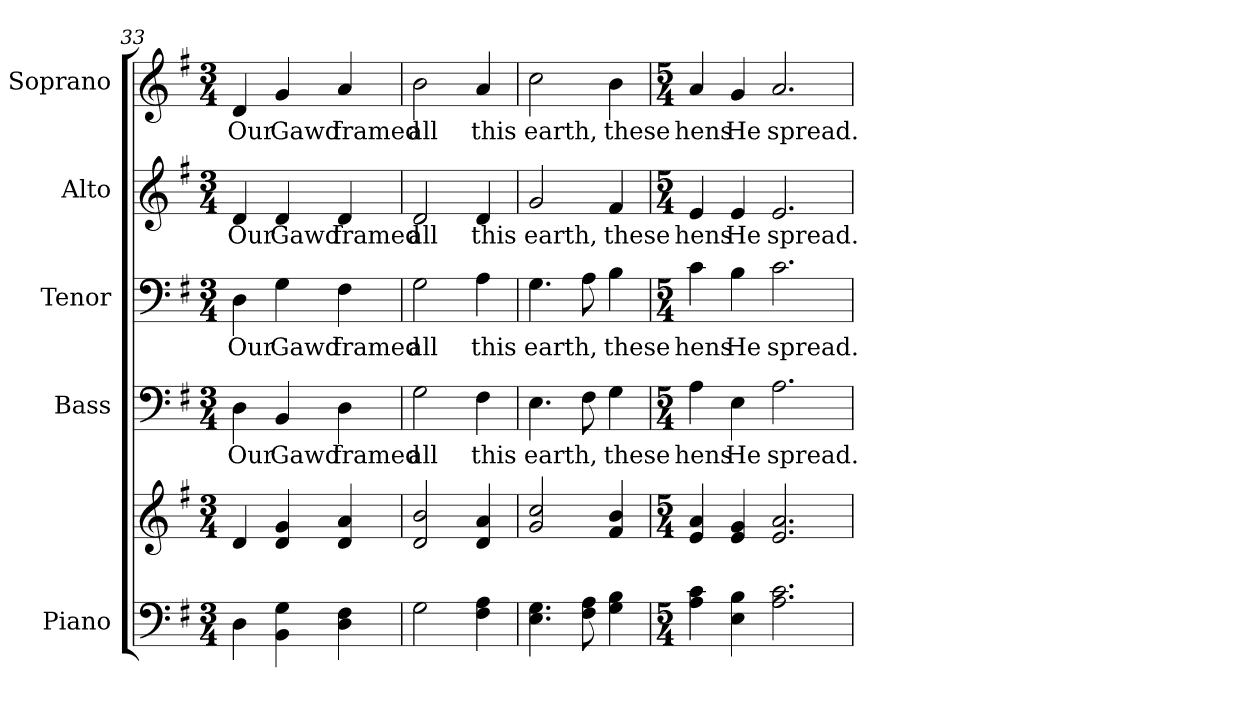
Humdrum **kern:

**kern	**kern	**kern	**text	**kern	**text	**kern	**text	**kern	**text
*part5	*part5	*part4	*part4	*part3	*part3	*part2	*part2	*part1	*part1
*staff6	*staff5	*staff4	*staff4	*staff3	*staff3	*staff2	*staff2	*staff1	*staff1
*I"Piano	*	*I"Bass	*	*I"Tenor	*	*I"Alto	*	*I"Soprano	*
*I'Pno.	*	*I'B.	*	*I'T.	*	*I'A.	*	*I'S.	*
!!LO:PB:g=z
*clefF4	*clefG2	*clefF4	*	*clefF4	*	*clefG2	*	*clefG2	*
*k[f#]	*k[f#]	*k[f#]	*	*k[f#]	*	*k[f#]	*	*k[f#]	*
*G:	*G:	*G:	*	*G:	*	*G:	*	*G:	*
*M3/4	*M3/4	*M3/4	*	*M3/4	*	*M3/4	*	*M3/4	*
=33	=33	=33	=33	=33	=33	=33	=33	=33	=33
!	!	!	!LO:LY:b:color=#000000	!	!	!	!	!	!
!	!	!	!	!	!LO:LY:b:color=#000000	!	!	!	!
!	!	!	!	!	!	!	!LO:LY:b:color=#000000	!	!
!	!	!	!	!	!	!	!	!	!LO:LY:b:color=#000000
4Di\	4di/	4Di\	Our	4Di\	Our	4di/	Our	4di/	Our
!	!	!	!LO:LY:b:color=#000000	!	!	!	!	!	!
!	!	!	!	!	!LO:LY:b:color=#000000	!	!	!	!
!	!	!	!	!	!	!	!LO:LY:b:color=#000000	!	!
!	!	!	!	!	!	!	!	!	!LO:LY:b:color=#000000
4BBi\ 4Gi	4di/ 4gi	4BBi/	Gawd	4Gi\	Gawd	4di/	Gawd	4gi/	Gawd
!	!	!	!LO:LY:b:color=#000000	!	!	!	!	!	!
!	!	!	!	!	!LO:LY:b:color=#000000	!	!	!	!
!	!	!	!	!	!	!	!LO:LY:b:color=#000000	!	!
!	!	!	!	!	!	!	!	!	!LO:LY:b:color=#000000
4Di\ 4F#i	4di/ 4ai	4Di\	framed	4F#i\	framed	4di/	framed	4ai/	framed
=34	=34	=34	=34	=34	=34	=34	=34	=34	=34
!	!	!	!LO:LY:b:color=#000000	!	!	!	!	!	!
!	!	!	!	!	!LO:LY:b:color=#000000	!	!	!	!
!	!	!	!	!	!	!	!LO:LY:b:color=#000000	!	!
!	!	!	!	!	!	!	!	!	!LO:LY:b:color=#000000
2Gi\	2di/ 2bi	2Gi\	all	2Gi\	all	2di/	all	2bi\	all
!	!	!	!LO:LY:b:color=#000000	!	!	!	!	!	!
!	!	!	!	!	!LO:LY:b:color=#000000	!	!	!	!
!	!	!	!	!	!	!	!LO:LY:b:color=#000000	!	!
!	!	!	!	!	!	!	!	!	!LO:LY:b:color=#000000
4F#i\ 4Ai	4di/ 4ai	4F#i\	this	4Ai\	this	4di/	this	4ai/	this
!!LO:LB:g=z
=35	=35	=35	=35	=35	=35	=35	=35	=35	=35
!	!	!	!LO:LY:b:color=#000000	!	!	!	!	!	!
!	!	!	!	!	!LO:LY:b:color=#000000	!	!	!	!
!	!	!	!	!	!	!	!LO:LY:b:color=#000000	!	!
!	!	!	!	!	!	!	!	!	!LO:LY:b:color=#000000
4.Ei\ 4.Gi	2gi/ 2cci	4.Ei\	earth,	4.Gi\	earth,	2gi/	earth,	2cci\	earth,
8F#i\ 8Ai	.	8F#i\	.	8Ai\	.	.	.	.	.
!	!	!	!LO:LY:b:color=#000000	!	!	!	!	!	!
!	!	!	!	!	!LO:LY:b:color=#000000	!	!	!	!
!	!	!	!	!	!	!	!LO:LY:b:color=#000000	!	!
!	!	!	!	!	!	!	!	!	!LO:LY:b:color=#000000
4Gi\ 4Bi	4f#i/ 4bi	4Gi\	these	4Bi\	these	4f#i/	these	4bi\	these
=36	=36	=36	=36	=36	=36	=36	=36	=36	=36
*M5/4	*M5/4	*M5/4	*	*M5/4	*	*M5/4	*	*M5/4	*
!	!	!	!LO:LY:b:color=#000000	!	!	!	!	!	!
!	!	!	!	!	!LO:LY:b:color=#000000	!	!	!	!
!	!	!	!	!	!	!	!LO:LY:b:color=#000000	!	!
!	!	!	!	!	!	!	!	!	!LO:LY:b:color=#000000
4Ai\ 4ci	4ei/ 4ai	4Ai\	hens	4ci\	hens	4ei/	hens	4ai/	hens
!	!	!	!LO:LY:b:color=#000000	!	!	!	!	!	!
!	!	!	!	!	!LO:LY:b:color=#000000	!	!	!	!
!	!	!	!	!	!	!	!LO:LY:b:color=#000000	!	!
!	!	!	!	!	!	!	!	!	!LO:LY:b:color=#000000
4Ei\ 4Bi	4ei/ 4gi	4Ei\	He	4Bi\	He	4ei/	He	4gi/	He
!	!	!	!LO:LY:b:color=#000000	!	!	!	!	!	!
!	!	!	!	!	!LO:LY:b:color=#000000	!	!	!	!
!	!	!	!	!	!	!	!LO:LY:b:color=#000000	!	!
!	!	!	!	!	!	!	!	!	!LO:LY:b:color=#000000
2.Ai\ 2.ci	2.ei/ 2.ai	2.Ai\	spread.	2.ci\	spread.	2.ei/	spread.	2.ai/	spread.
=	=	=	=	=	=	=	=	=	=
*-	*-	*-	*-	*-	*-	*-	*-	*-	*-
